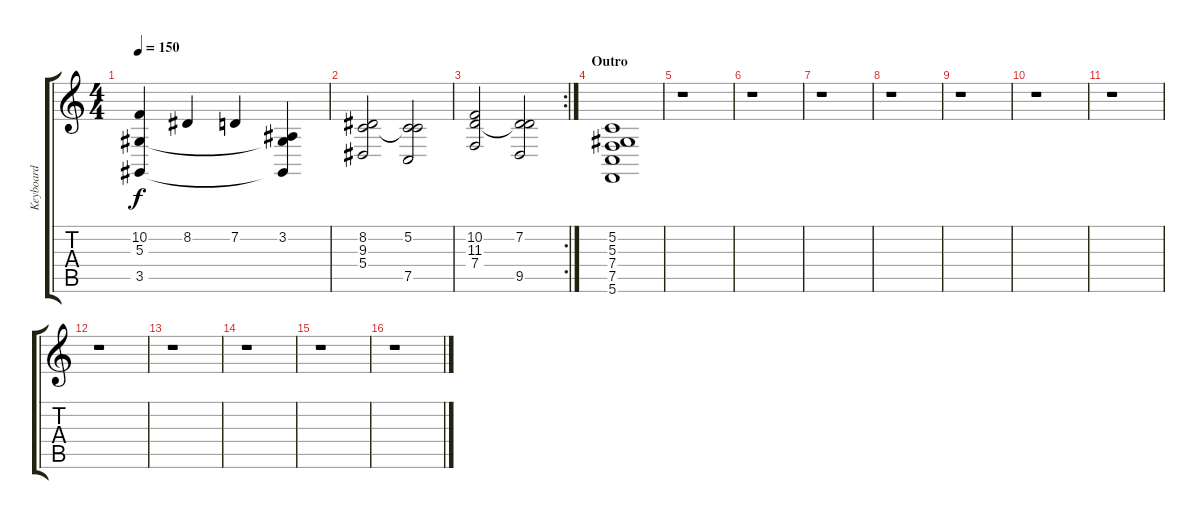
\track ("Keyboard" "Keyboard") {instrument fx5brightness}
\staff {score tabs}
\tuning (C4 G3 Eb3 Bb2 F2 C2) {hide}
\ts (4 4)
\tempo 150
\clef g2
\ks c
(10.2 5.3 3.5).4{dy f} 8.2.4 7.2.4 (3.2 5.3{t} 3.5{t}).4 |
(8.2 9.3 5.4).2 (5.2 9.3{t} 7.5).2 |
\rc 2
(10.2 11.3 7.4).2 (7.2 11.3{t} 9.5).2 |
\section ("" "Outro")
(5.2 5.3 7.4 7.5 5.6).1 |
r.1 |
r.1 |
r.1 |
r.1 |
r.1 |
r.1 |
r.1 |
r.1 |
r.1 |
r.1 |
r.1 |
r.1
